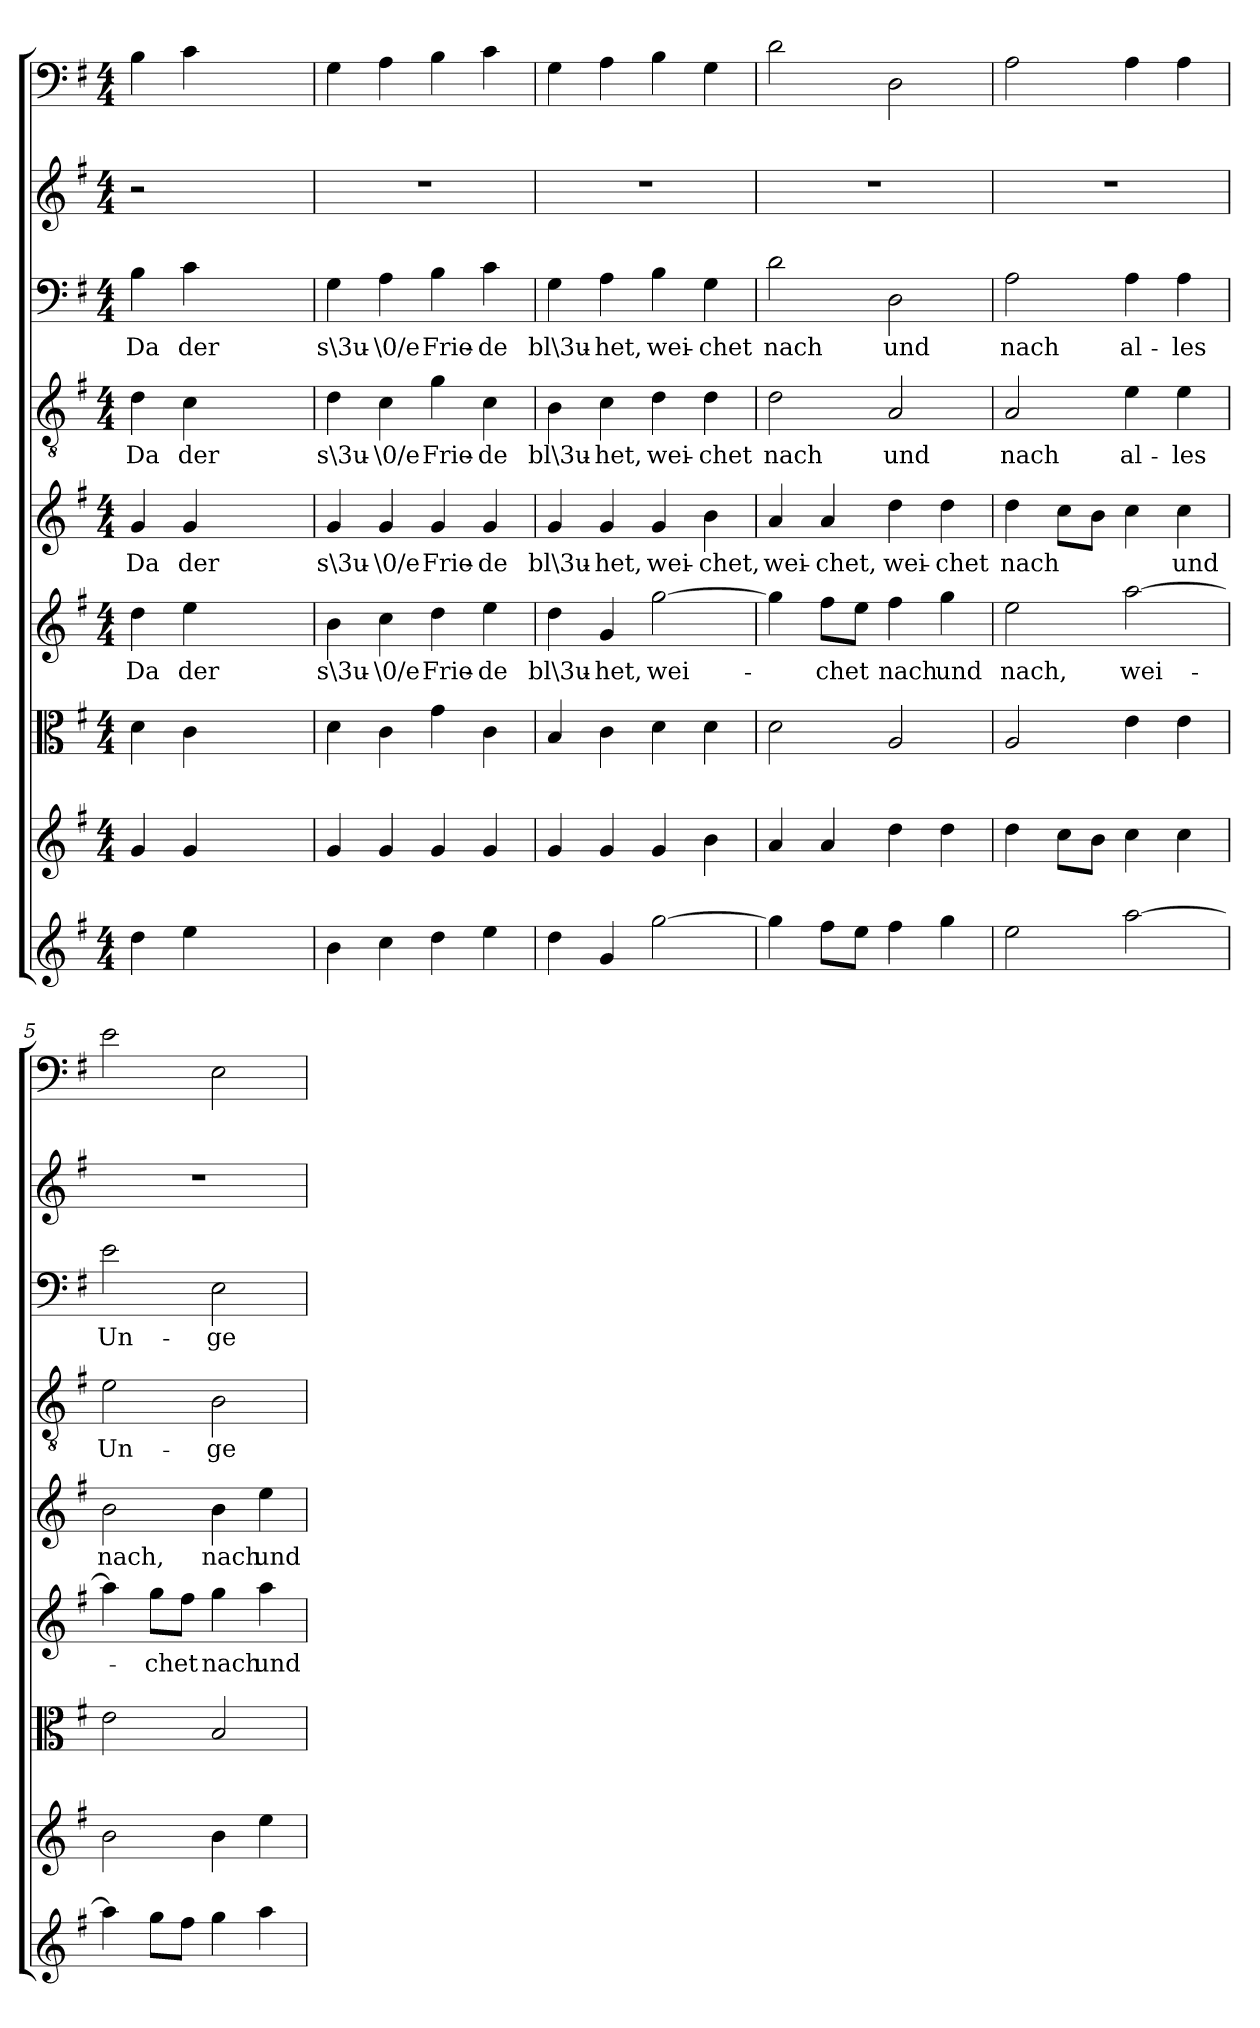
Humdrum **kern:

**kern	**kern	**kern	**kern	**text	**kern	**text	**kern	**text	**kern	**text	**kern	**kern
*part9	*part8	*part7	*part6	*part6	*part5	*part5	*part4	*part4	*part3	*part3	*part2	*part1
*staff9	*staff8	*staff7	*staff6	*staff6	*staff5	*staff5	*staff4	*staff4	*staff3	*staff3	*staff2	*staff1
*clefG2	*clefG2	*clefC3	*clefG2	*	*clefG2	*	*clefGv2	*	*clefF4	*	*clefG2	*clefF4
*k[f#]	*k[f#]	*k[f#]	*k[f#]	*	*k[f#]	*	*k[f#]	*	*k[f#]	*	*k[f#]	*k[f#]
*G:	*G:	*G:	*G:	*	*G:	*	*G:	*	*G:	*	*G:	*G:
*M4/4	*M4/4	*M4/4	*M4/4	*	*M4/4	*	*M4/4	*	*M4/4	*	*M4/4	*M4/4
=	=	=	=	=	=	=	=	=	=	=	=	=
4dd\	4g/	4d\	4dd\	Da	4g/	Da	4d\	Da	4B\	Da	2r	4B\
4ee\	4g/	4c\	4ee\	der	4g/	der	4c\	der	4c\	der	.	4c\
2ryy	2ryy	2ryy	2ryy	.	2ryy	.	2ryy	.	2ryy	.	2ryy	2ryy
=1	=1	=1	=1	=1	=1	=1	=1	=1	=1	=1	=1	=1
4b\	4g/	4d\	4b\	s\3u-	4g/	s\3u-	4d\	s\3u-	4G\	s\3u-	1r	4G\
4cc\	4g/	4c\	4cc\	-\0/e	4g/	-\0/e	4c\	-\0/e	4A\	-\0/e	.	4A\
4dd\	4g/	4g\	4dd\	Frie-	4g/	Frie-	4g\	Frie-	4B\	Frie-	.	4B\
4ee\	4g/	4c\	4ee\	-de	4g/	-de	4c\	-de	4c\	-de	.	4c\
=2	=2	=2	=2	=2	=2	=2	=2	=2	=2	=2	=2	=2
4dd\	4g/	4B/	4dd\	bl\3u-	4g/	bl\3u-	4B\	bl\3u-	4G\	bl\3u-	1r	4G\
4g/	4g/	4c\	4g/	-het,	4g/	-het,	4c\	-het,	4A\	-het,	.	4A\
[2gg\	4g/	4d\	[2gg\	wei-	4g/	wei-	4d\	wei-	4B\	wei-	.	4B\
.	4b\	4d\	.	.	4b\	-chet,	4d\	-chet	4G\	-chet	.	4G\
=3	=3	=3	=3	=3	=3	=3	=3	=3	=3	=3	=3	=3
4gg\]	4a/	2d\	4gg\]	.	4a/	wei-	2d\	nach	2d\	nach	1r	2d\
8ff#\L	4a/	.	8ff#\L	-chet	4a/	-chet,	.	.	.	.	.	.
8ee\J	.	.	8ee\J	.	.	.	.	.	.	.	.	.
4ff#\	4dd\	2A/	4ff#\	nach	4dd\	wei-	2A/	und	2D\	und	.	2D\
4gg\	4dd\	.	4gg\	und	4dd\	-chet	.	.	.	.	.	.
=4	=4	=4	=4	=4	=4	=4	=4	=4	=4	=4	=4	=4
2ee\	4dd\	2A/	2ee\	nach,	4dd\	nach	2A/	nach	2A\	nach	1r	2A\
.	8cc\L	.	.	.	8cc\L	.	.	.	.	.	.	.
.	8b\J	.	.	.	8b\J	.	.	.	.	.	.	.
[2aa\	4cc\	4e\	[2aa\	wei-	4cc\	.	4e\	al-	4A\	al-	.	4A\
.	4cc\	4e\	.	.	4cc\	und	4e\	-les	4A\	-les	.	4A\
=5	=5	=5	=5	=5	=5	=5	=5	=5	=5	=5	=5	=5
4aa\]	2b\	2e\	4aa\]	.	2b\	nach,	2e\	Un-	2e\	Un-	1r	2e\
8gg\L	.	.	8gg\L	-chet	.	.	.	.	.	.	.	.
8ff#\J	.	.	8ff#\J	.	.	.	.	.	.	.	.	.
4gg\	4b\	2B/	4gg\	nach	4b\	nach	2B\	-ge-	2E\	-ge-	.	2E\
4aa\	4ee\	.	4aa\	und	4ee\	und	.	.	.	.	.	.
=	=	=	=	=	=	=	=	=	=	=	=	=
*-	*-	*-	*-	*-	*-	*-	*-	*-	*-	*-	*-	*-
